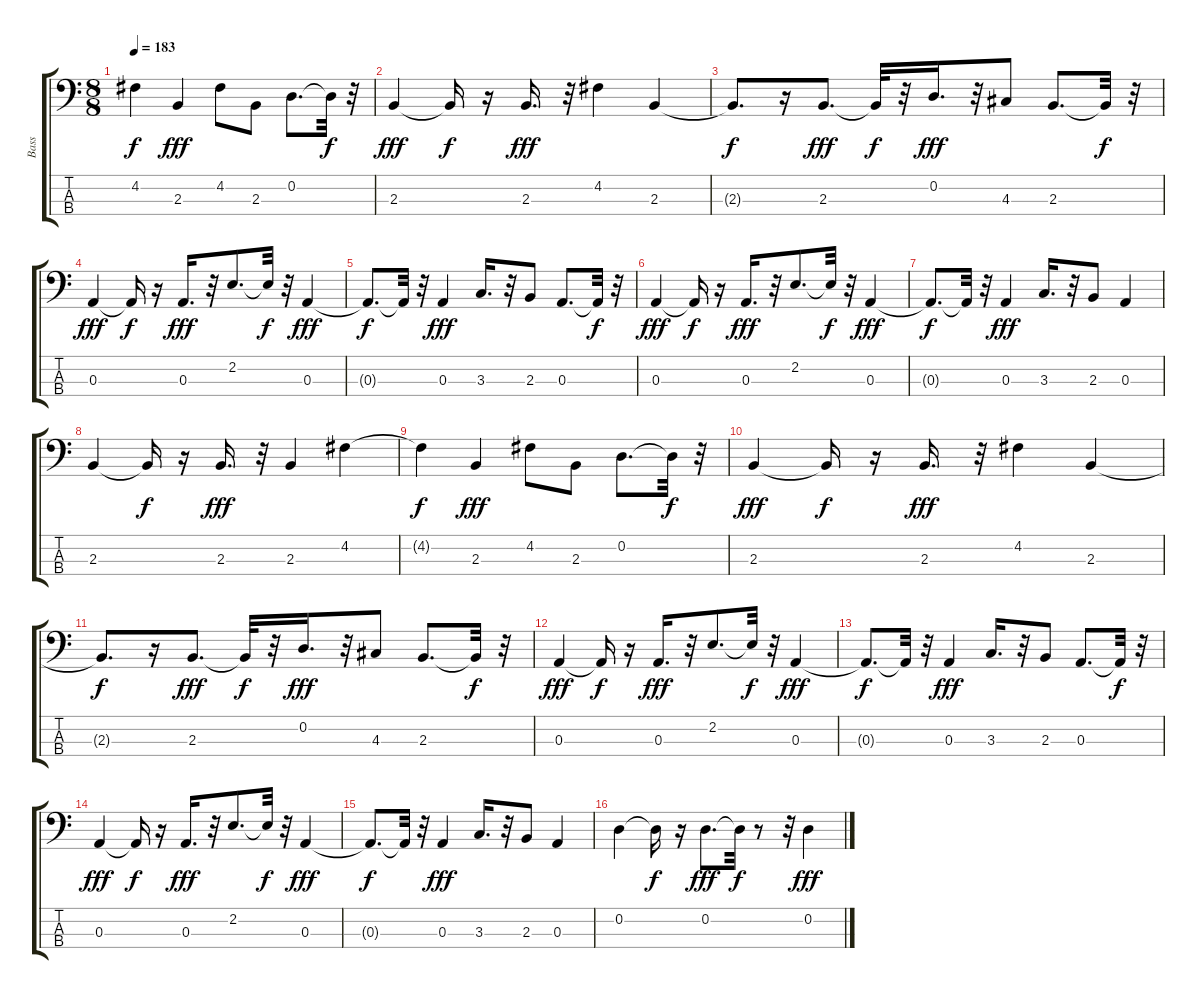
\track ("Bass" "Bass") {instrument fretlessbass}
\staff {score tabs}
\tuning (G2 D2 A1 E1) {hide}
\ts (8 8)
\tempo 183
\clef f4
\ks c
4.2{t}.4{dy f} 2.3.4{dy fff} 4.2.8 2.3.8 0.2.8{d} 0.2{t}.32{dy f} r.32 |
2.3.4{dy fff} 2.3{t}.16{dy f} r.16 2.3.16{d dy fff} r.32 4.2.4 2.3.4 |
2.3{t}.8{d dy f} r.16 2.3.8{d dy fff} 2.3{t}.32{dy f} r.32 0.2.16{d dy fff} r.32 4.3.8 2.3.8{d} 2.3{t}.32{dy f} r.32 |
0.3.4{dy fff} 0.3{t}.16{dy f} r.16 0.3.16{d dy fff} r.32 2.2.8{d} 2.2{t}.32{dy f} r.32 0.3.4{dy fff} |
0.3{t}.8{d dy f} 0.3{t}.32 r.32 0.3.4{dy fff} 3.3.16{d} r.32 2.3.8 0.3.8{d} 0.3{t}.32{dy f} r.32 |
0.3.4{dy fff} 0.3{t}.16{dy f} r.16 0.3.16{d dy fff} r.32 2.2.8{d} 2.2{t}.32{dy f} r.32 0.3.4{dy fff} |
0.3{t}.8{d dy f} 0.3{t}.32 r.32 0.3.4{dy fff} 3.3.16{d} r.32 2.3.8 0.3.4 |
2.3.4 2.3{t}.16{dy f} r.16 2.3.16{d dy fff} r.32 2.3.4 4.2.4 |
4.2{t}.4{dy f} 2.3.4{dy fff} 4.2.8 2.3.8 0.2.8{d} 0.2{t}.32{dy f} r.32 |
2.3.4{dy fff} 2.3{t}.16{dy f} r.16 2.3.16{d dy fff} r.32 4.2.4 2.3.4 |
2.3{t}.8{d dy f} r.16 2.3.8{d dy fff} 2.3{t}.32{dy f} r.32 0.2.16{d dy fff} r.32 4.3.8 2.3.8{d} 2.3{t}.32{dy f} r.32 |
0.3.4{dy fff} 0.3{t}.16{dy f} r.16 0.3.16{d dy fff} r.32 2.2.8{d} 2.2{t}.32{dy f} r.32 0.3.4{dy fff} |
0.3{t}.8{d dy f} 0.3{t}.32 r.32 0.3.4{dy fff} 3.3.16{d} r.32 2.3.8 0.3.8{d} 0.3{t}.32{dy f} r.32 |
0.3.4{dy fff} 0.3{t}.16{dy f} r.16 0.3.16{d dy fff} r.32 2.2.8{d} 2.2{t}.32{dy f} r.32 0.3.4{dy fff} |
0.3{t}.8{d dy f} 0.3{t}.32 r.32 0.3.4{dy fff} 3.3.16{d} r.32 2.3.8 0.3.4 |
0.2.4 0.2{t}.16{dy f} r.16 0.2.8{d dy fff} 0.2{t}.32{dy f} r.8 r.32 0.2.4{dy fff}
